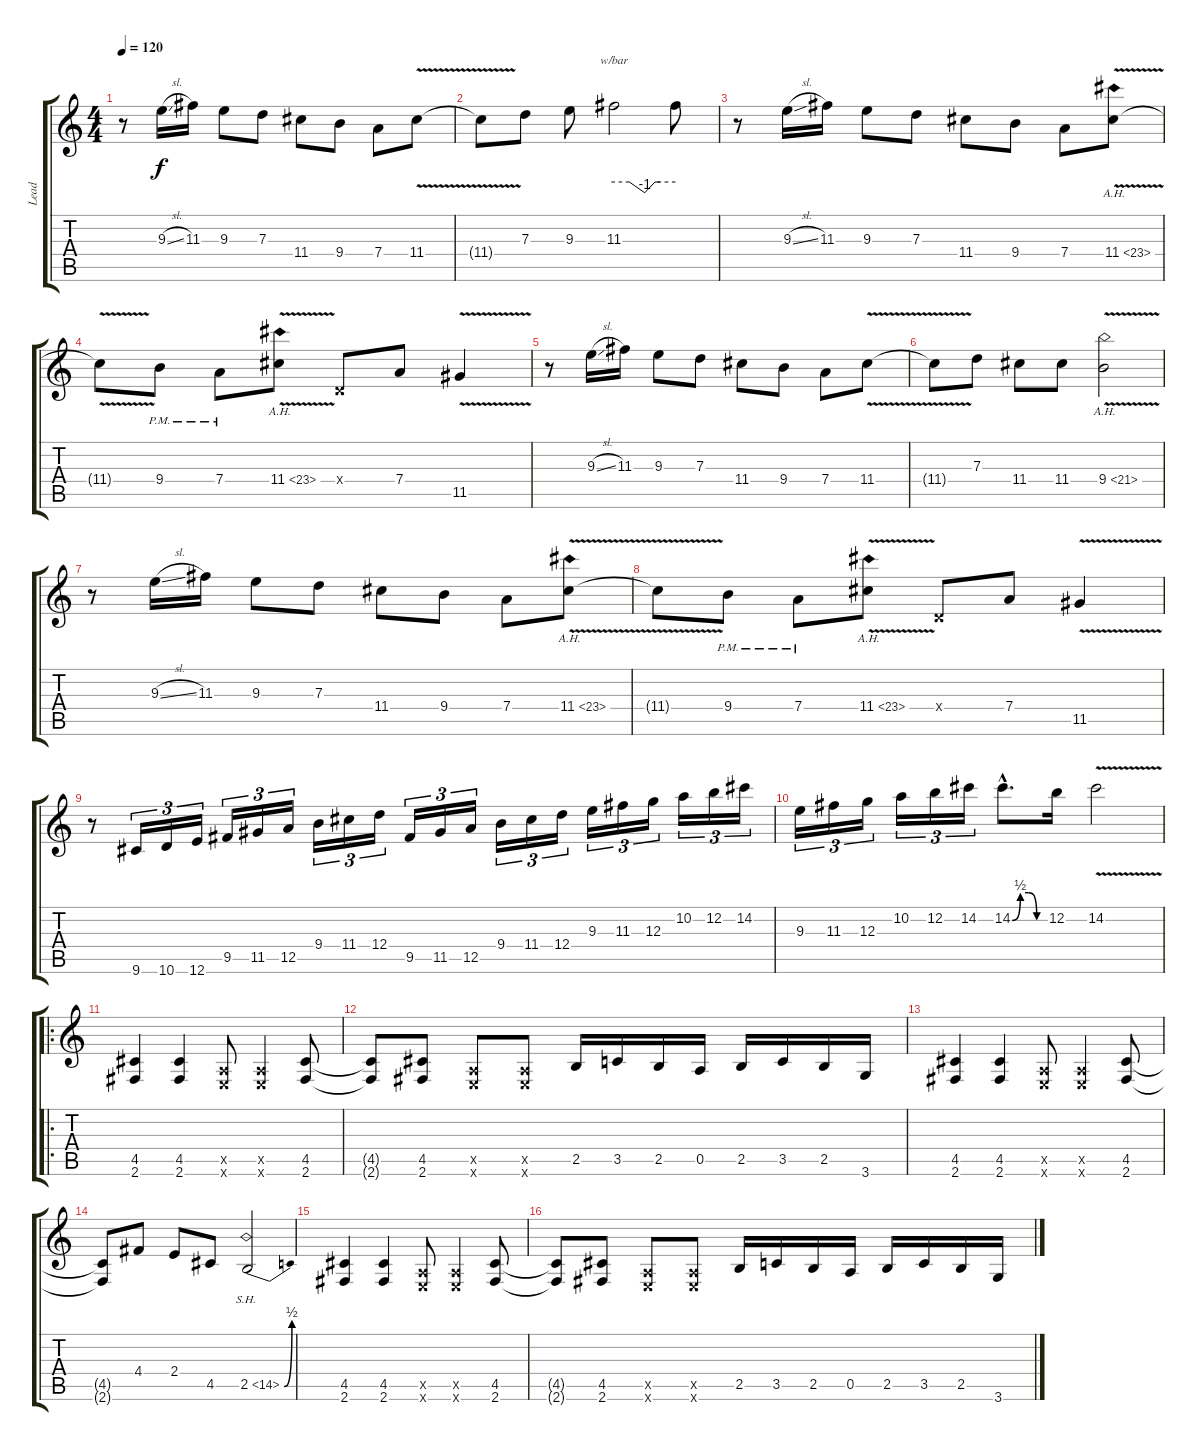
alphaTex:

\track ("Lead" "Lead") {instrument distortionguitar}
\staff {score tabs}
\tuning (E4 B3 G3 D3 A2 E2) {hide}
\ts (4 4)
\tempo 120
\clef g2
\ks c
r.8{dy f} 9.3{sl}.16 11.3.16 9.3.8 7.3.8 11.4.8 9.4.8 7.4.8 11.4{v}.8 |
11.4{t}.8 7.3.8 9.3.8 11.3.2{tbe (custom default 0 0 15 0 30 -4 40 0 45 0 60 0)} 11.3{t}.8 |
r.8 9.3{sl}.16 11.3.16 9.3.8 7.3.8 11.4.8 9.4.8 7.4.8 11.4{ah 12 v}.8 |
11.4{t}.8 9.4{pm}.8 7.4{pm}.8 11.4{ah 12 v}.8 0.4{x}.8 7.4.8 11.5{v}.4 |
r.8 9.3{sl}.16 11.3.16 9.3.8 7.3.8 11.4.8 9.4.8 7.4.8 11.4{v}.8 |
11.4{t}.8 7.3.8 11.4.8 11.4.8 9.4{ah 12 v}.2 |
r.8 9.3{sl}.16 11.3.16 9.3.8 7.3.8 11.4.8 9.4.8 7.4.8 11.4{ah 12 v}.8 |
11.4{t}.8 9.4{pm}.8 7.4{pm}.8 11.4{ah 12 v}.8 0.4{x}.8 7.4.8 11.5{v}.4 |
r.8 9.6.16{tu (3 2)} 10.6.16{tu (3 2)} 12.6.16{tu (3 2)} 9.5.16{tu (3 2)} 11.5.16{tu (3 2)} 12.5.16{tu (3 2)} 9.4.16{tu (3 2)} 11.4.16{tu (3 2)} 12.4.16{tu (3 2)} 9.5.16{tu (3 2)} 11.5.16{tu (3 2)} 12.5.16{tu (3 2)} 9.4.16{tu (3 2)} 11.4.16{tu (3 2)} 12.4.16{tu (3 2)} 9.3.16{tu (3 2)} 11.3.16{tu (3 2)} 12.3.16{tu (3 2)} 10.2.16{tu (3 2)} 12.2.16{tu (3 2)} 14.2.16{tu (3 2)} |
9.3.16{tu (3 2)} 11.3.16{tu (3 2)} 12.3.16{tu (3 2)} 10.2.16{tu (3 2)} 12.2.16{tu (3 2)} 14.2.16{tu (3 2)} 14.2{be (custom 0 0 15 2 30 2 45 0 60 0) hac}.8{d} 12.2.16 14.2{v}.2 |
\ro
(4.5 2.6).4 (4.5 2.6).4 (0.5{x} 0.6{x}).8 (0.5{x} 0.6{x}).4 (4.5 2.6).8 |
(4.5{t} 2.6{t}).8 (4.5 2.6).8 (0.5{x} 0.6{x}).8 (0.5{x} 0.6{x}).8 2.5.16 3.5.16 2.5.16 0.5.16 2.5.16 3.5.16 2.5.16 3.6.16 |
(4.5 2.6).4 (4.5 2.6).4 (0.5{x} 0.6{x}).8 (0.5{x} 0.6{x}).4 (4.5 2.6).8 |
(4.5{t} 2.6{t}).8 4.4.8 2.4.8 4.5.8 2.5{be (bend 0 0 60 2) sh 12}.2 |
(4.5 2.6).4 (4.5 2.6).4 (0.5{x} 0.6{x}).8 (0.5{x} 0.6{x}).4 (4.5 2.6).8 |
(4.5{t} 2.6{t}).8 (4.5 2.6).8 (0.5{x} 0.6{x}).8 (0.5{x} 0.6{x}).8 2.5.16 3.5.16 2.5.16 0.5.16 2.5.16 3.5.16 2.5.16 3.6.16
